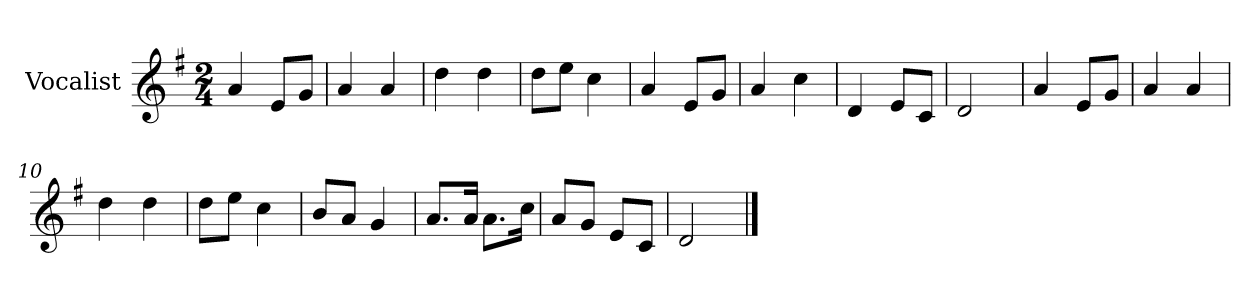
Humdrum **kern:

**kern
*part1
*staff1
*I"Vocalist
*k[f#]
*G:
*M2/4
=
4a
8eL
8gJ
=1
4a
4a
=2
4dd
4dd
=3
8ddL
8eeJ
4cc
=4
4a
8eL
8gJ
=5
4a
4cc
=6
4d
8eL
8cJ
=7
2d
=8
4a
8eL
8gJ
=9
4a
4a
=10
4dd
4dd
=11
8ddL
8eeJ
4cc
=12
8bL
8aJ
4g
=13
8.aL
16aJk
8.aL
16ccJk
=14
8aL
8gJ
8eL
8cJ
=15
2d
==
*-
